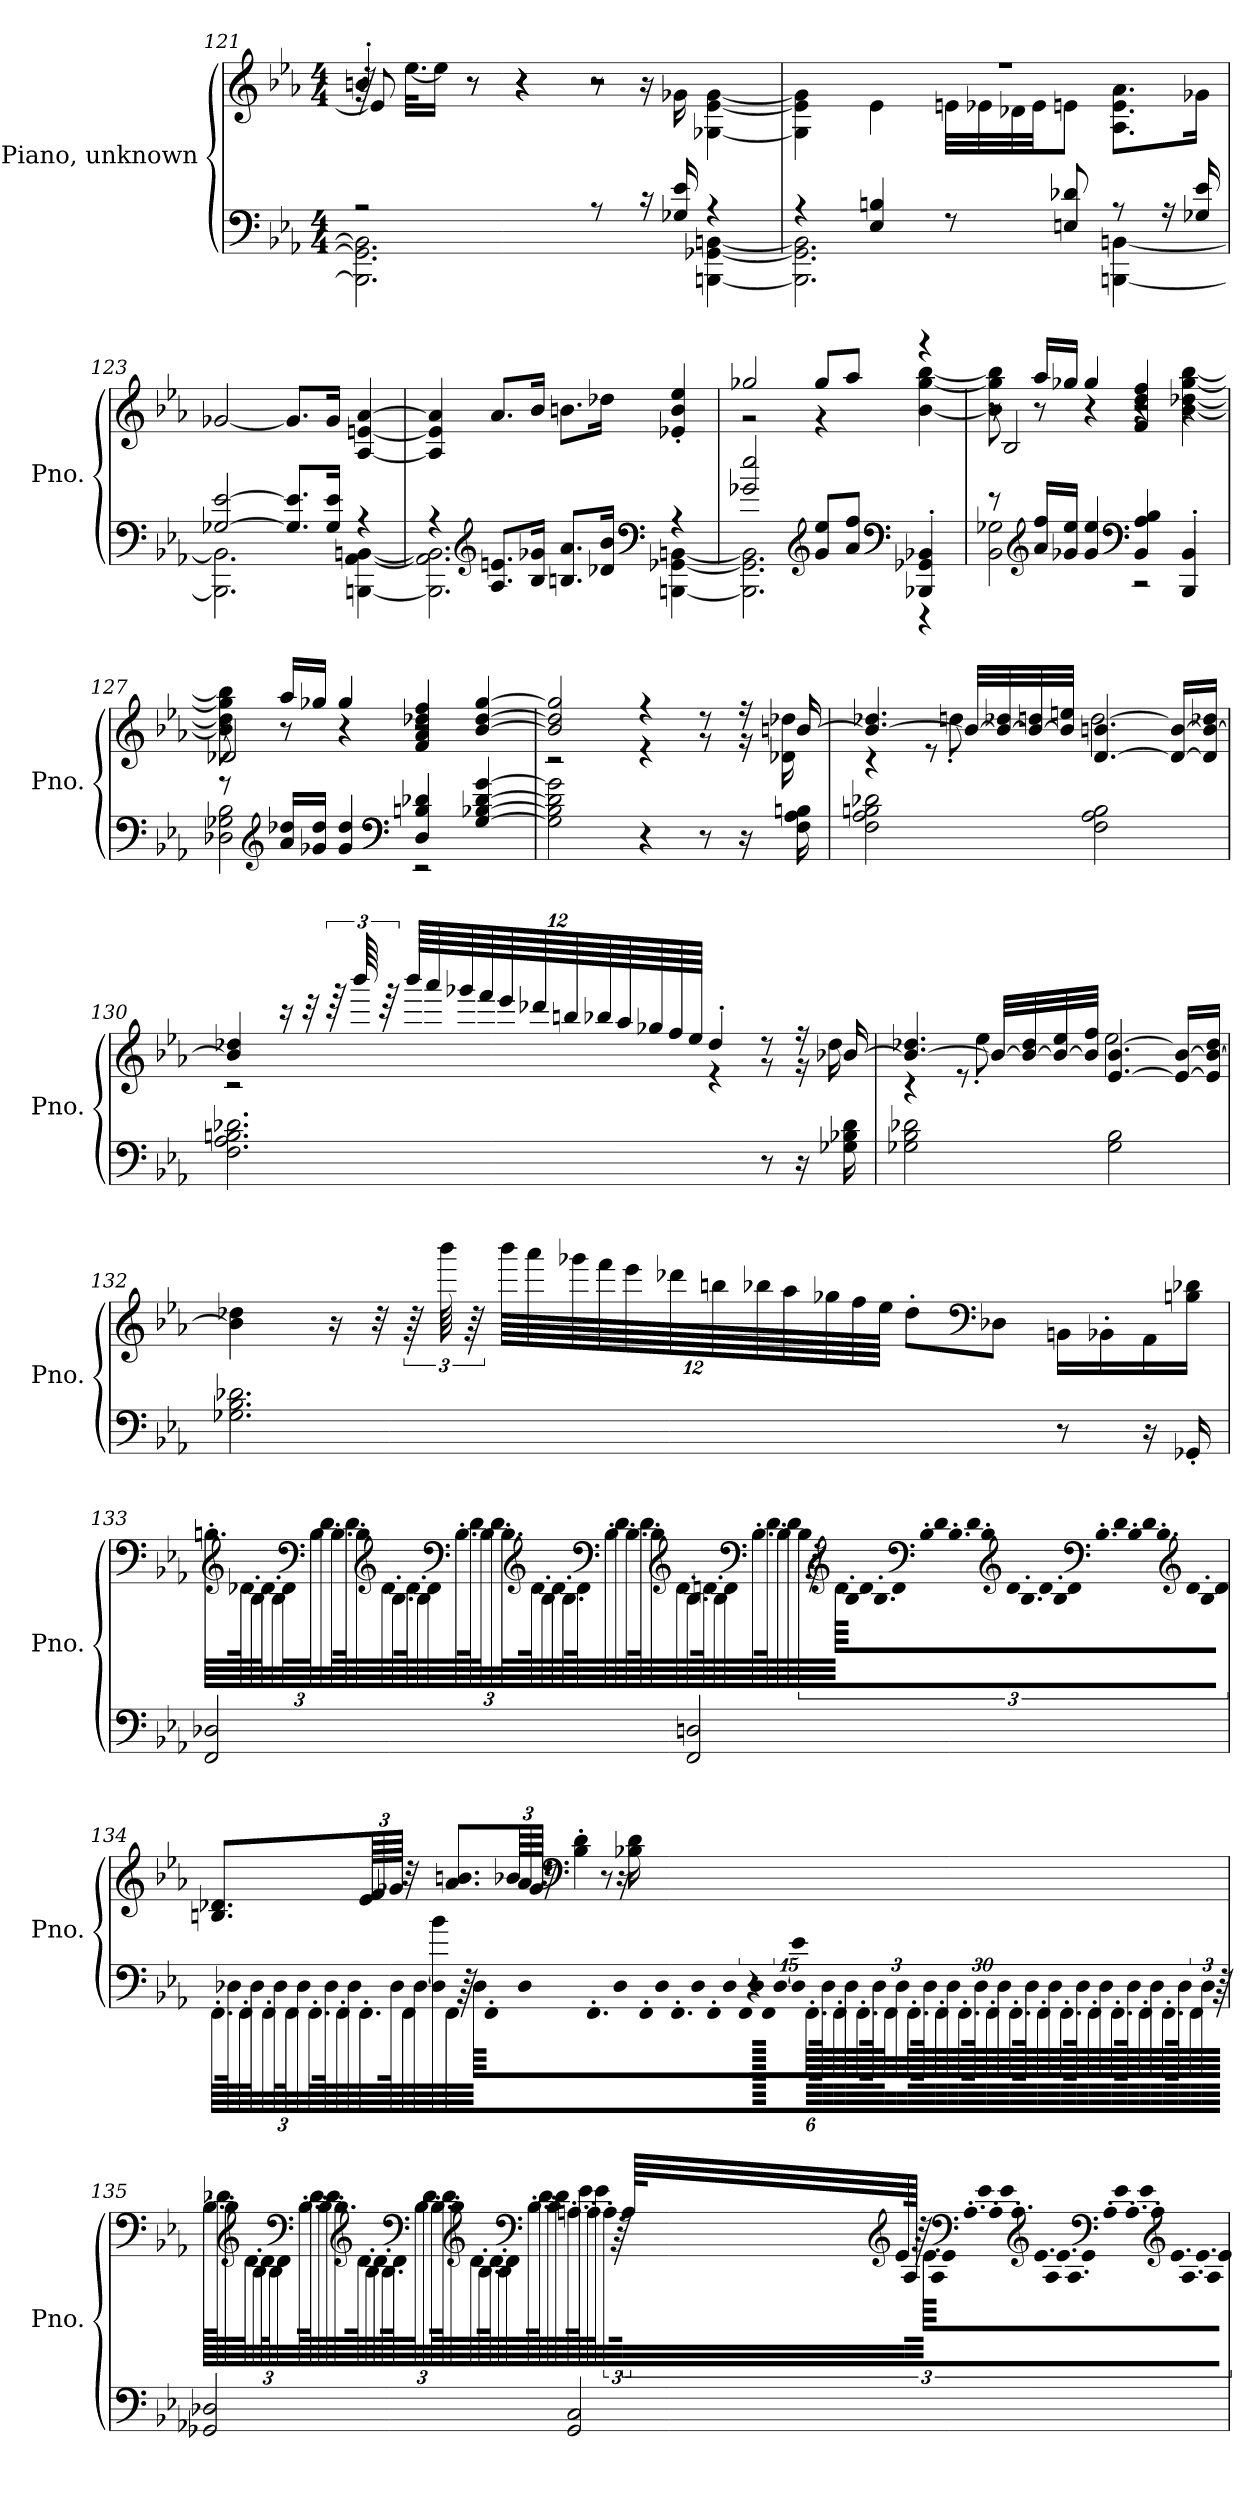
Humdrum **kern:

**kern	**kern
*part1	*part1
*staff2	*staff1
*I"Piano, unknown	*
*I'Pno.	*
*clefF4	*clefG2
*k[b-e-a-]	*k[b-e-a-]
*M4/4	*M4/4
=121	=121
*^	*^
*	*	*	*^
2r	2.BBB\] 2.GG-\] 2.BB\]	4bn'/	64r	8e-/]
.	.	.	[32.ee-\KLL	.
.	.	.	16ee-\JJ]	.
.	.	.	8r	8r
.	.	4r	4r	4r
8r	.	2r	8r	2r
16r	.	.	16r	.
16G-X/ 16e-/	.	.	16g-X\	.
4r	[4BBBn\ [4GG-X\ [4BBn\	.	[4G-X\ [4e-\ [4g-\	.
*	*	*	*v	*v
!!LO:LB:g=z
=122	=122	=122	=122
4r	2.BBB\] 2.GG-\] 2.BB\]	1r	4G-\] 4e-\] 4g-\]
4E-/ 4Bn/	.	.	4e-\
8r	.	.	32en\LLL
.	.	.	32e-X\
.	.	.	32d-X\
.	.	.	32e-\JJ
8En/ 8d-X/	.	.	8en\J
8r	[4BBBn\ [4BBn\	.	8.A-\ 8.e\ 8.a-\L
16r	.	.	.
16G-X/ 16e-/	.	.	16g-X\Jk
*	*	*v	*v
=123	=123	=123
[2G-X/ [2e-/	2.BBB\] 2.BB\]	[2g-X/
8.G-/] 8.e-/]L	.	8.g-/L]
16G-/ 16e-/Jk	.	16g-/Jk
4r	[4BBBn\ [4AA-\ [4BBn\	[4A-/ [4en/ [4a-/
=124	=124	=124
4r	2.BBB\] 2.AA-\] 2.BB\]	4A-/] 4e/] 4a-/]
*clefG2	*	*
8.A-/ 8.en/L	.	8.a-/L
16B-/ 16g-X/Jk	.	16b-/Jk
8.Bn/ 8.a-/L	.	8.bn\L
16d-X/ 16b-/Jk	.	16dd-X\Jk
*clefF4	*	*
4r	[4BBBn\ [4GG-X\ [4BBn\	4e-X/' 4b/' 4ee-/'
!!LO:LB:g=z
=125	=125	=125
*	*	*^
2g-X/ 2ee-/	2.BBB\] 2.GG-\] 2.BB\]	2gg-X/	2r
*clefG2	*	*	*
8g-/ 8ee-/L	.	8gg-/L	4r
8a-/ 8ff/J	.	8aa-/J	.
*clefF4	*	*	*
4BBB-X/' 4GG-X/' 4BB-X/'	4r	4r	[4b-\ [4gg-\ [4bb-\
=126	=126	=126	=126
*	*	*	*^
8r	2BB-\ 2G-X\	8r	8b-\] 8gg-\] 8bb-\]	2B-/
*clefG2	*	*	*	*
16a-/ 16ff/LL	.	16aa-/LL	8r	.
16g-X/ 16ee-/JJ	.	16gg-X/JJ	.	.
4g-/ 4ee-/	.	4gg-/	4r	.
*clefF4	*	*	*	*
4BB-/ 4A-/ 4B-/	2r	4f/ 4dd/ 4ff/	4r	2r
4BBB-/' 4BB-/'	.	4r	[4b-\ [4dd-X\ [4gg-\ [4bb-\	.
=127	=127	=127	=127	=127
8r	2D-X\ 2G-X\ 2B-\	8r	8b-\] 8dd-\] 8gg-\] 8bb-\]	2d-X/
*clefG2	*	*	*	*
16a-/ 16dd-X/LL	.	16aa-/LL	8r	.
16g-X/ 16dd-/JJ	.	16gg-X/JJ	.	.
4g-/ 4dd-/	.	4gg-/	4r	.
*clefF4	*	*	*	*
4D-/ 4Bn/ 4d-X/	2r	4f/ 4a-/ 4dd-X/ 4ff/	2r	2r
[4G-/ [4B-X/ [4d-/ [4g-/	.	[4b-/ [4dd-/ [4gg-/	.	.
*v	*v	*	*	*
*	*	*v	*v
!!LO:LB:g=z
=128	=128	=128
2G-\] 2B-\] 2d-\] 2g-\]	2b-/] 2dd-/] 2gg-/]	2r
4r	4r	4r
8r	8r	8r
16r	16r	16r
16F\ 16A-\ 16Bn\	[16bn/	16d-X\ 16dd-X\
=129	=129	=129
2F\ 2A-\ 2Bn\ 2d-X\	4.b/_ 4.dd-X/	4r
.	.	8r
.	32b/LLL_	8ddn'\
.	32b/_ 32dd-X/	.
.	32b/_ 32ddn/	.
.	32b/] 32een/JJJ	.
2F\ 2A-\ 2B\	[4.d/ [4.bn/	2dd\
.	16d/_ 16b/_LL	.
.	16d/] 16b/_ 16dd-X/JJ	.
!!LO:LB:g=z	!!
=130	=130	=130
2.F\ 2.A-\ 2.Bn\ 2.d-X\	4b/] 4dd-X/	2r
.	16r	.
.	32r	.
.	96r	.
.	96bbb-/	.
.	96r	.
*	*Xbrackettup	*
.	96bbb-/LLLL	.
.	96aaa-/	.
.	96ggg-X/	.
.	96fff/	.
.	96eee-/	.
.	96ddd-X/	.
.	96bbn/	.
.	96bb-X/	.
.	96aa-/	.
.	96gg-X/	.
.	96ff/	.
.	96ee-/JJJJ	.
.	4dd-'/	4r
8r	8r	8r
16r	16r	16r
16G-X\ 16B-X\ 16d-\	[16b-X/	16dd-\
!!LO:LB:g=z	!!
=131	=131	=131
2G-X\ 2B-\ 2d-X\	4.b-/_ 4.dd-X/	4r
.	.	8r
.	32b-/LLL_	8ee-'\
.	32b-/_ 32dd-/	.
.	32b-/_ 32ee-/	.
.	32b-/] 32ff/JJJ	.
2G-\ 2B-\	[4.e-/ [4.b-/	2ee-\
.	16e-/_ 16b-/_LL	.
.	16e-/] 16b-/_ 16dd-/JJ	.
*	*v	*v
!!LO:PB:g=z
=132	=132
2.G-X\ 2.B-\ 2.d-X\	4b-\] 4dd-X\
.	16r
.	32r
*	*brackettup
.	96r
.	96bbb-\
.	96r
*	*Xbrackettup
.	96bbb-\LLLL
.	96aaa-\
.	96ggg-X\
.	96fff\
.	96eee-\
.	96ddd-X\
.	96bbn\
.	96bb-X\
.	96aa-\
.	96gg-X\
.	96ff\
.	96ee-\JJJJ
.	8dd-'\L
*	*clefF4
.	8D-X\J
8r	16BBn\LL
.	16BB-X'\
16r	16AA-\
16GG-X'/	16Bn\ 16d-X\JJ
!!LO:LB:g=z
=133	=133
2FF/ 2D-X/	64.Bn'\LLLL
*	*clefG2
.	128d-X\K
.	64B'\
.	64d-\J
.	48B'\
.	96d-\L
*	*clefF4
.	96B\J
.	48d-\
.	64.B'\L
.	128d-\K
.	64B'\
*	*clefG2
.	64d-\
.	64.B'\
.	128d-\K
.	64B'\
.	64d-\
*	*clefF4
.	64.B'\
.	128d-\K
.	96B\J
.	48d-\
.	64.B'\L
*	*clefG2
.	128d-\K
.	64B'\
.	64d-\
.	64.B'\
.	128d-\K
*	*clefF4
.	64B'\
.	64d-\
.	64.B'\
.	128d-\K
.	64B'\
*	*clefG2
.	64d-\
2FF/ 2Dn/	64.B'\
.	128dn\K
.	64B'\
.	64d\
*	*clefF4
.	64.B'\
.	128d\K
.	64B'\
.	64d\
*	*brackettup
.	96B\JJJJ
.	96r
*	*clefG2
.	96d\LLLL
.	64B'\
.	64d\
.	64.B'\
.	128d\K
*	*clefF4
.	64B'\
.	64d\
.	64.B'\
.	128d\K
.	64B'\
*	*clefG2
.	64d\
.	64.B'\
.	128d\K
.	64B'\
.	64d\
*	*clefF4
.	64.B'\
.	128d\K
.	64B'\
.	64d\
.	64.B'\
*	*clefG2
.	128d\K
.	64B'\
.	64d\JJJJ
!!LO:LB:g=z
=134	=134
64.FF'\LLLL	8.Bn/ 8.d-X/L
128D-X\K	.
64FF'\	.
64D-\J	.
*Xbrackettup	*
48FF'\	.
96D-\L	.
96FF\J	.
48D-\	.
64.FF'\L	.
128D-\K	.
64FF'\	.
64D-\	.
*	*Xbrackettup
64.FF'\	96e-/LLL
.	96f/
.	96g-X/JJJJ
128D-\K	.
96FF\	32r
[96D-\	.
96D-\] 96b-\	.
*brackettup	*
96FF\JJJJ	8.a-/ 8.bn/L
96r	.
96D-/LLLL	.
64FF'/	.
64D-/	.
64.FF'/	.
128D-/K	.
64FF'/	.
64D-/	.
64.FF'/	.
128D-/K	.
64FF'/	.
64D-/	.
!LO:N:vis=256	!
1920%17FF/JJJJk	96b-X/LLL
!LO:N:vis=128	!
1920%17r	.
.	96a-/
!LO:N:vis=256	!
1920%17D-\KLLLL	.
.	96g-/JJJJ
!LO:N:vis=64	!
960%17FF\	.
.	32r
1920ryy	.
!LO:N:vis=256	!
[1920%17D-\L	.
!LO:N:vis=256	!
1920%17D-\] 1920%17e-\J	.
*	*clefF4
64.FF'\	4B\' 4d-\'
128D-\K	.
64FF'\	.
64D-\	.
64.FF'\	.
128D-\K	.
*Xbrackettup	*
96FF\J	.
48D-\	.
64.FF'\L	.
128D-\K	.
64FF'\	.
64D-\	.
64.FF'\	.
128D-\K	.
64FF'\	.
64D-\	.
64.FF'\	8r
128D-\K	.
64FF'\	.
64D-\	.
64.FF'\	.
128D-\K	.
64FF'\	.
64D-\	.
64.FF'\	16r
128D-\K	.
64FF'\	.
64D-\	.
64.FF'\	16B-X\ 16d-\
128D-\K	.
*brackettup	*
96FF\	.
96D-\JJJJ	.
96r	.
!!LO:LB:g=z
=135	=135
2GG-X/ 2D-X/	64.B-'\LLLL
.	128d-X\K
.	64B-'\
*	*clefG2
.	64d-\J
.	48B-'\
.	96d-\L
.	96B-\J
.	48d-\
*	*clefF4
.	64.B-'\L
.	128d-\K
.	64B-'\
.	64d-\
.	64.B-'\
*	*clefG2
.	128d-\K
.	64B-'\
.	64d-\
.	64.B-'\
.	128d-\K
*	*clefF4
.	96B-\J
.	48d-\
.	64.B-'\L
.	128d-\K
.	64B-'\
*	*clefG2
.	64d-\
.	64.B-'\
.	128d-\K
.	64B-'\
.	64d-\
*	*clefF4
.	64.B-'\
.	128d-\K
.	64B-'\
.	64d-\
2GG-/ 2C/	64.An'\
.	128e-\K
.	64A'\
.	64e-\J
*	*brackettup
.	48A'\JJJ
.	96r
.	96A/KLLL
*	*clefG2
.	48e-/
.	96A/JJJk
.	96r
.	96e-\LLLL
.	64A'\
.	64e-\
*	*clefF4
.	64.A'\
.	128e-\K
.	64A'\
.	64e-\
.	64.A'\
*	*clefG2
.	128e-\K
.	64A'\
.	64e-\
.	64.A'\
.	128e-\K
*	*clefF4
.	64A'\
.	64e-\
.	64.A'\
.	128e-\K
.	64A'\
*	*clefG2
.	64e-\
.	64.A'\
.	128e-\K
.	64A'\
.	64e-\JJJJ
=	=
*-	*-
